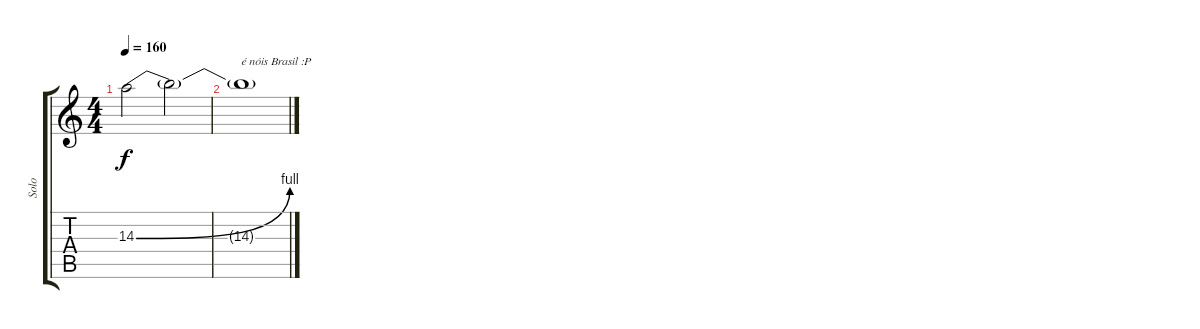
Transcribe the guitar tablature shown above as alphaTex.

\track ("Solo" "Solo") {instrument overdrivenguitar}
\staff {score tabs}
\tuning (E4 B3 G3 D3 A2 E2) {hide}
\ts (4 4)
\tempo 160
\clef g2
\ks c
14.3{be (bend 0 0 60 4)}.2{dy f} 14.3{t}.2{volume 0} |
14.3{t}.1{txt "é nóis Brasil :P"}
